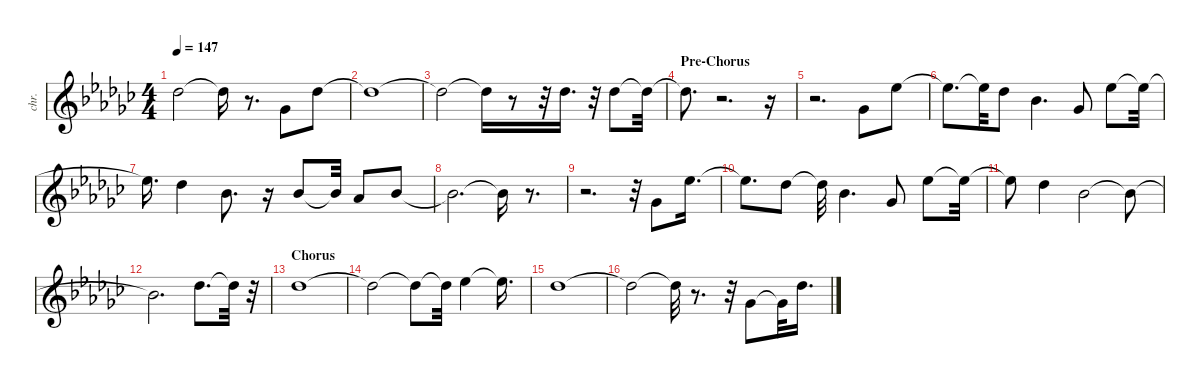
\defaultSystemsLayout 4
\hideDynamics
\bracketExtendMode nobrackets
\otherSystemsTrackNameOrientation horizontal
\track ("Vocals" "chr.") {instrument voiceoohs}
\staff {score}
\tuning (Eb4 Bb3 Gb3 Db3 Ab2 Eb2)
\ts (4 4)
\tempo 147
\clef g2
\ks ebminor
10.1{t acc b}.2{dy f beam Down} 10.1{t acc b}.16{beam Down} r.8{d beam Down} 3.1{acc b}.8{beam Down} 10.1{acc b}.8{dy fff beam Down} |
10.1{t acc b}.1{dy f beam Down} |
10.1{t acc b}.2{beam Down} 10.1{t acc b}.16{beam Down} r.8{beam Down} r.32{beam Down} 10.1{acc b}.16{d dy ff beam Down} r.32{beam Down} 10.1{acc b}.8{dy f beam Down} 10.1{t acc b}.32{beam Down} |
\section ("" "Pre-Chorus")
10.1{t acc b}.8{d beam Down} r.2{d beam Down} r.16{beam Down} |
r.2{d beam Down} 3.1{acc b}.8{beam Down} 12.1{acc b}.8{dy ff beam Down} |
12.1{t acc b}.8{d dy f beam Down} 12.1{t acc b}.32{beam Down} 10.1{acc b}.8{beam Down} 12.2{acc b}.4{d dy fff beam Down} 12.3{acc b}.8{dy f beam Up} 12.1{acc b}.8{dy ff beam Down} 12.1{t acc b}.32{dy f beam Down} |
12.1{t acc b}.16{d beam Down} 10.1{acc b}.4{dy ff beam Down} 12.2{acc b}.8{d beam Down} r.16{beam Up} 12.2{acc b}.8{beam Up} 12.2{t acc b}.32{dy f beam Up} 10.2{acc b}.8{dy fff beam Up} 7.1{acc b}.8{beam Up} |
7.1{t acc b}.2{d dy f beam Down} 7.1{t acc b}.16{beam Down} r.8{d beam Up} |
r.2{d beam Down} r.32{beam Down} 3.1{acc b}.8{beam Down} 12.1{acc b}.16{d dy ff beam Down} |
12.1{t acc b}.8{d dy f beam Down} 10.1{acc b}.8{beam Down} 10.1{t acc b}.32{beam Down} 7.1{acc b}.4{d dy ff beam Down} 8.2{acc b}.8{dy mf beam Up} 12.1{acc b}.8{dy ff beam Down} 12.1{t acc b}.32{dy f beam Down} |
12.1{t acc b}.8{beam Down} 10.1{acc b}.4{dy ff beam Down} 12.2{acc b}.2{dy fff beam Down} 12.2{t acc b}.8{dy f beam Down} |
12.2{t acc b}.2{d beam Down} 10.1{acc b}.8{d dy fff beam Down} 10.1{t acc b}.32{dy f beam Down} r.32{beam Down} |
\section ("" "Chorus")
10.1{acc b}.1{dy ff beam Down} |
10.1{t acc b}.2{dy f beam Down} 10.1{t acc b}.8{beam Down} 10.1{t acc b}.32{beam Down} 12.1{acc b}.4{dy fff beam Down} 12.1{t acc b}.16{d dy f beam Down} |
10.1{acc b}.1{dy fff beam Down} |
10.1{t acc b}.2{dy f beam Down} 10.1{t acc b}.32{beam Down} r.8{d beam Down} r.32{beam Down} 3.1{acc b}.8{beam Down} 3.1{t acc b}.32{beam Down} 10.1{acc b}.16{d dy fff beam Down}
